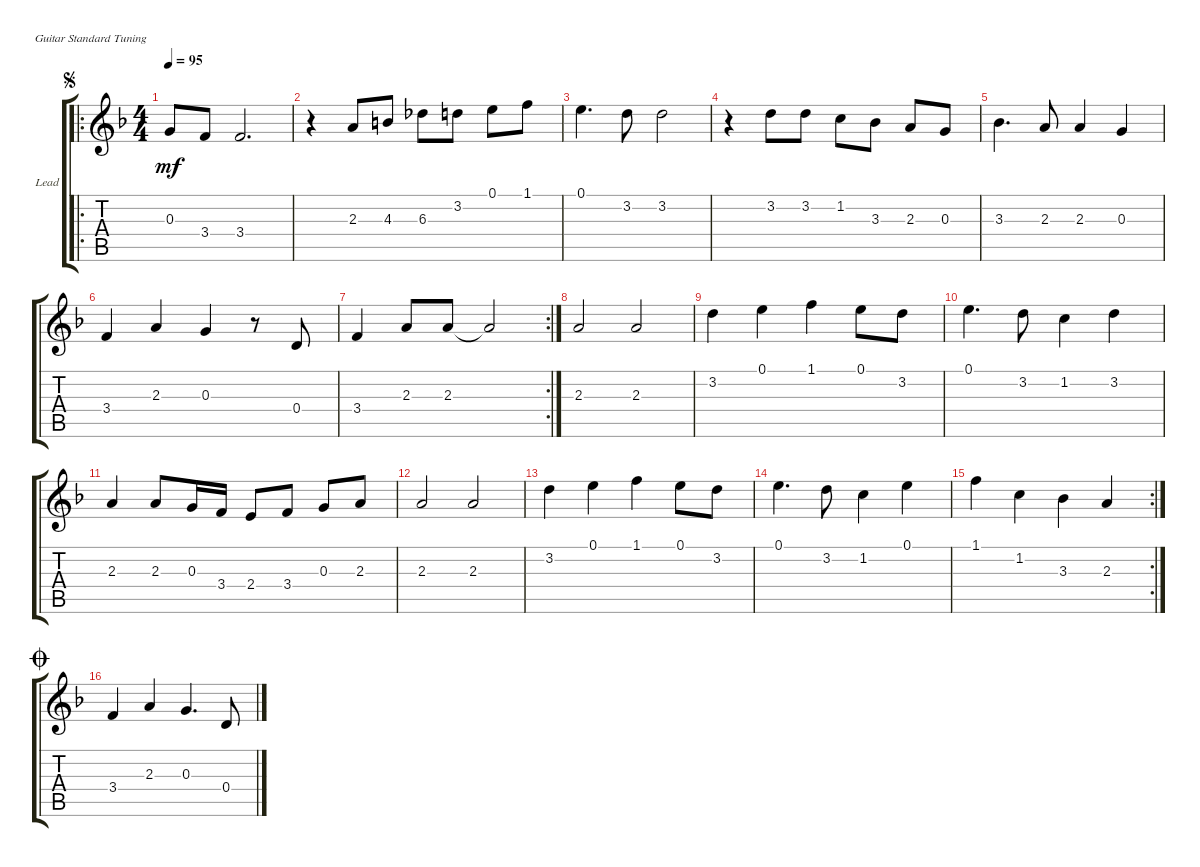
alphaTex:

\defaultSystemsLayout 4
\bracketExtendMode groupsimilarinstruments
\firstSystemTrackNameOrientation horizontal
\otherSystemsTrackNameOrientation horizontal
\track ("George Harrison " "Lead ") {instrument electricguitarclean}
\staff {score tabs}
\tuning (E4 B3 G3 D3 A2 E2)
\ro
\ts (4 4)
\jump segno
\tempo 95
\clef g2
\ks f
0.3.8{dy mf instrument electricguitarclean} 3.4.8 3.4.2{d} |
r.4 2.3.8 4.3.8 6.3.8 3.2.8 0.1.8 1.1.8 |
0.1.4{d} 3.2.8 3.2.2 |
r.4 3.2.8 3.2.8 1.2.8 3.3.8 2.3.8 0.3.8 |
3.3.4{d} 2.3.8 2.3.4 0.3.4 |
3.4.4 2.3.4 0.3.4 r.8 0.4.8 |
\rc 2
3.4.4 2.3.8 2.3.8 2.3{t}.2 |
2.3.2 2.3.2 |
3.2.4 0.1.4 1.1.4 0.1.8 3.2.8 |
0.1.4{d} 3.2.8 1.2.4 3.2.4 |
2.3.4 2.3.8 0.3.16 3.4.16 2.4.8 3.4.8 0.3.8 2.3.8 |
2.3.2 2.3.2 |
3.2.4 0.1.4 1.1.4 0.1.8 3.2.8 |
0.1.4{d} 3.2.8 1.2.4 0.1.4 |
\rc 2
1.1.4 1.2.4 3.3.4 2.3.4 |
\jump coda
3.4.4 2.3.4 0.3.4{d} 0.4.8
